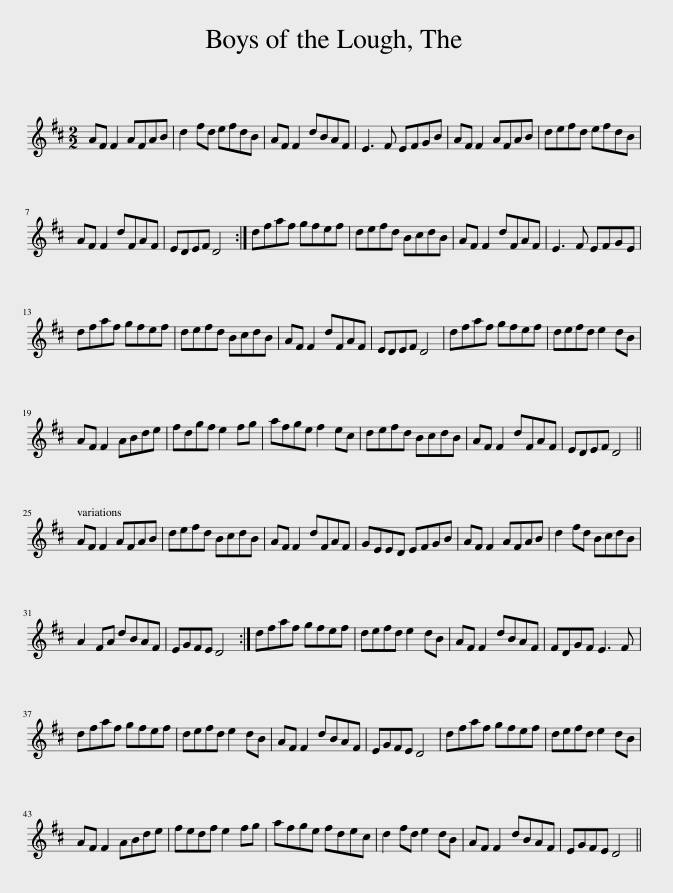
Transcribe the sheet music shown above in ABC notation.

X:1
L:1/8
M:2/2
I:linebreak $
K:D
V:1 treble
V:1
 AF F2 AFAB | d2 fd efdB | AF F2 dBAF | E3 F EFGB | AF F2 AFAB | %5
 defd efdB |$ AF F2 dFAF | EDEF D4 :| dfaf gfef | defd BcdB | %10
 AF F2 dFAF | E3 F EFGE |$ dfaf gfef | defd BcdB | AF F2 dFAF | %15
 EDEF D4 | dfaf gfef | defd e2 dB |$ AF F2 ABde | fdgf e2 fg | %20
 afge f2 ec | defd BcdB | AF F2 dFAF | EDEF D4 ||$ AF F2 AFAB | %25
 defd BcdB | AF F2 dFAF | GEED EFGB | AF F2 AFAB | d2 fd BcdB |$ %30
 A2 FA dBAF | EGFE D4 :| dfaf gfef | defd e2 dB | AF F2 dBAF | %35
 FDGF E3 F |$ dfaf gfef | defd e2 dB | AF F2 dBAF | EGFE D4 | %40
 dfaf gfef | defd e2 dB |$ AF F2 ABde | fedf e2 fg | afge fdec | %45
 d2 fd e2 dB | AF F2 dBAF | EGFE D4 || %48
